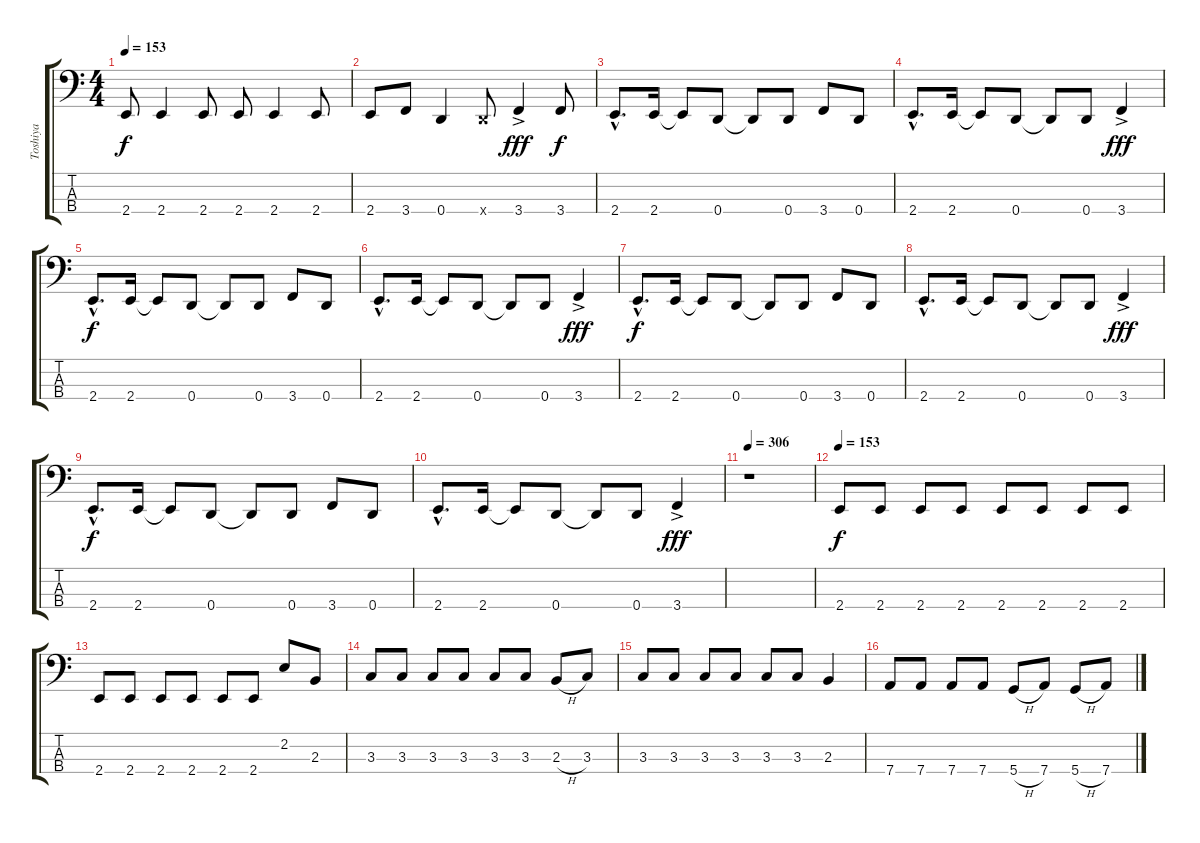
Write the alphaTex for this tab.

\track ("Toshiya" "Toshiya") {instrument electricbasspick}
\staff {score tabs}
\tuning (G2 D2 A1 D1) {hide}
\ts (4 4)
\tempo 153
\clef f4
\ks c
2.4.8{dy f} 2.4.4 2.4.8 2.4.8 2.4.4 2.4.8 |
2.4.8 3.4.8 0.4.4 0.4{x}.8 3.4{ac}.4{dy fff} 3.4.8{dy f} |
2.4{hac}.8{d} 2.4.16 2.4{t}.8 0.4.8 0.4{t}.8 0.4.8 3.4.8 0.4.8 |
2.4{hac}.8{d} 2.4.16 2.4{t}.8 0.4.8 0.4{t}.8 0.4.8 3.4{ac}.4{dy fff} |
2.4{hac}.8{d dy f} 2.4.16 2.4{t}.8 0.4.8 0.4{t}.8 0.4.8 3.4.8 0.4.8 |
2.4{hac}.8{d} 2.4.16 2.4{t}.8 0.4.8 0.4{t}.8 0.4.8 3.4{ac}.4{dy fff} |
2.4{hac}.8{d dy f} 2.4.16 2.4{t}.8 0.4.8 0.4{t}.8 0.4.8 3.4.8 0.4.8 |
2.4{hac}.8{d} 2.4.16 2.4{t}.8 0.4.8 0.4{t}.8 0.4.8 3.4{ac}.4{dy fff} |
2.4{hac}.8{d dy f} 2.4.16 2.4{t}.8 0.4.8 0.4{t}.8 0.4.8 3.4.8 0.4.8 |
2.4{hac}.8{d} 2.4.16 2.4{t}.8 0.4.8 0.4{t}.8 0.4.8 3.4{ac}.4{dy fff} |
\tempo 306
r.1 |
\tempo 153
2.4.8{dy f} 2.4.8 2.4.8 2.4.8 2.4.8 2.4.8 2.4.8 2.4.8 |
2.4.8 2.4.8 2.4.8 2.4.8 2.4.8 2.4.8 2.2.8 2.3.8 |
3.3.8 3.3.8 3.3.8 3.3.8 3.3.8 3.3.8 2.3{h}.8 3.3.8 |
3.3.8 3.3.8 3.3.8 3.3.8 3.3.8 3.3.8 2.3.4 |
7.4.8 7.4.8 7.4.8 7.4.8 5.4{h}.8 7.4.8 5.4{h}.8 7.4.8
